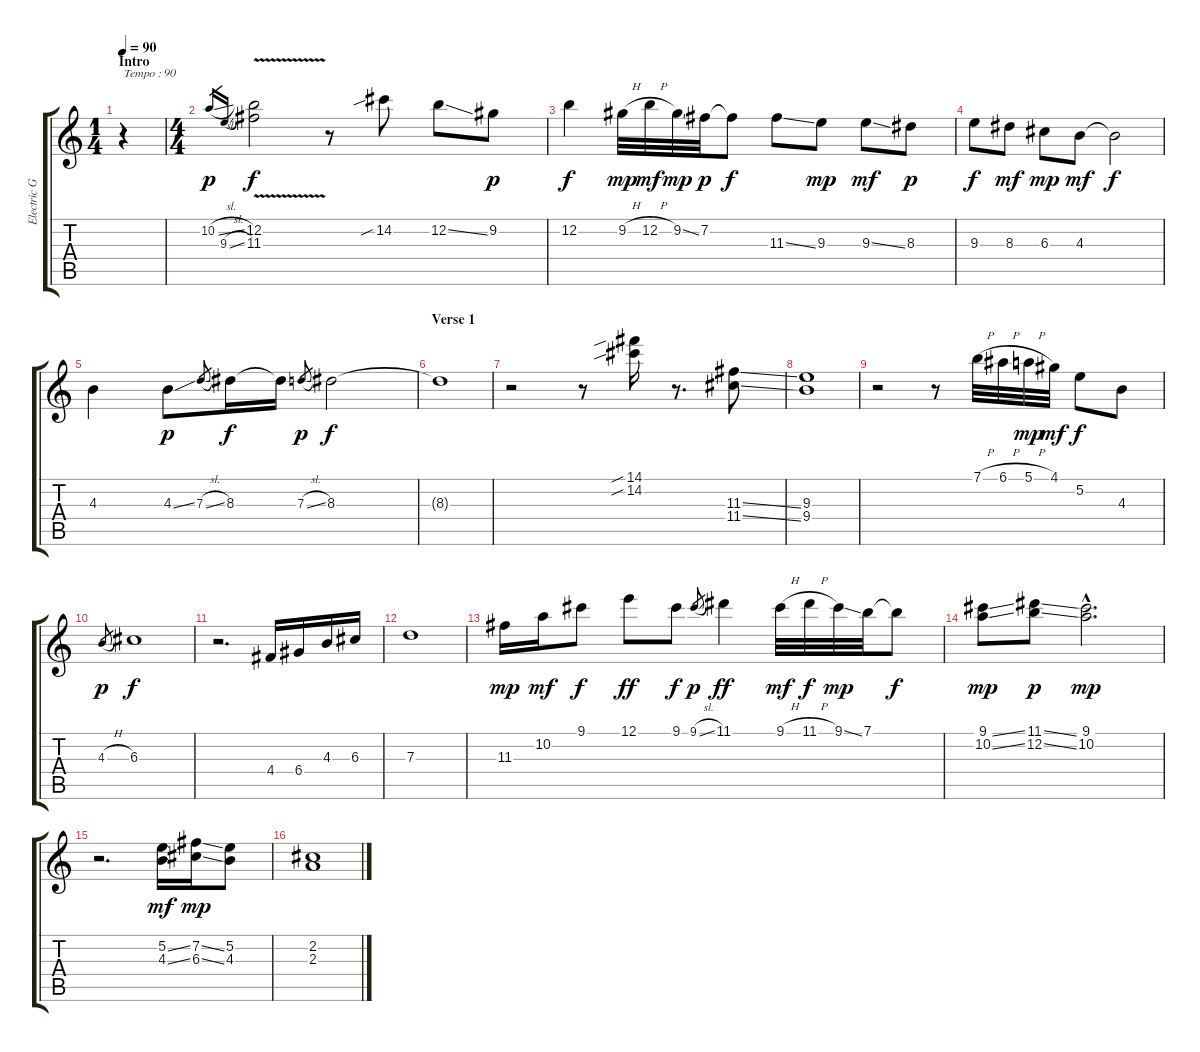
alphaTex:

\track ("Electric Guitar" "Electric G") {instrument electricguitarjazz}
\staff {score tabs}
\tuning (E4 B3 G3 D3 A2 E2) {hide}
\ts (1 4)
\section ("" "Intro")
\tempo 90
\clef g2
\ks c
r.4{txt "Tempo : 90" dy p instrument electricguitarjazz} |
\ts (4 4)
10.2{sl}.16{gr} 9.3{sl}.16{gr} (12.2{v} 11.3{v}).2{dy f} r.8 14.2{sib}.8 12.2{ss}.8 9.2.8{dy p} |
12.2.4{dy f} 9.2{h}.32{dy mp} 12.2{h}.32{dy mf} 9.2{ss}.32{dy mp} 7.2.32{dy p} 7.2{t}.8{dy f} 11.3{ss}.8 9.3.8{dy mp} 9.3{ss}.8{dy mf} 8.3.8{dy p} |
9.3.8{dy f} 8.3.8{dy mf} 6.3.8{dy mp} 4.3.8{dy mf} 4.3{t}.2{dy f} |
4.3.4 4.3{ss}.8{dy p} 7.3{sl}.8{gr} 8.3.16{dy f} 8.3{t}.16 7.3{sl}.8{gr dy p} 8.3.2{dy f} |
\section ("" "Verse 1")
8.3{t}.1 |
r.2 r.8 (14.1{sib} 14.2{sib}).16 r.8{d} (11.3{ss} 11.4{ss}).8 |
(9.3 9.4).1 |
r.2 r.8 7.1{h}.32 6.1{h}.32 5.1{h}.32{dy mp} 4.1.32{dy mf} 5.2.8{dy f} 4.3.8 |
4.3{h}.8{gr dy p} 6.3.1{dy f} |
r.2{d} 4.4.16 6.4.16 4.3.16 6.3.16 |
7.3.1 |
11.3.16{dy mp} 10.2.16{dy mf} 9.1.8{dy f} 12.1.8{dy ff} 9.1.8{dy f} 9.1{sl}.8{gr dy p} 11.1.4{dy ff} 9.1{h}.32{dy mf} 11.1{h}.32{dy f} 9.1{ss}.32{dy mp} 7.1.32 7.1{t}.8{dy f} |
(9.1{ss} 10.2{ss}).8{dy mp} (11.1{ss} 12.2{ss}).8{dy p} (9.1{hac} 10.2{hac}).2{d dy mp} |
r.2{d} (5.2{ss} 4.3{ss}).16{dy mf} (7.2{ss} 6.3{ss}).16{dy mp} (5.2 4.3).8 |
(2.2 2.3).1
